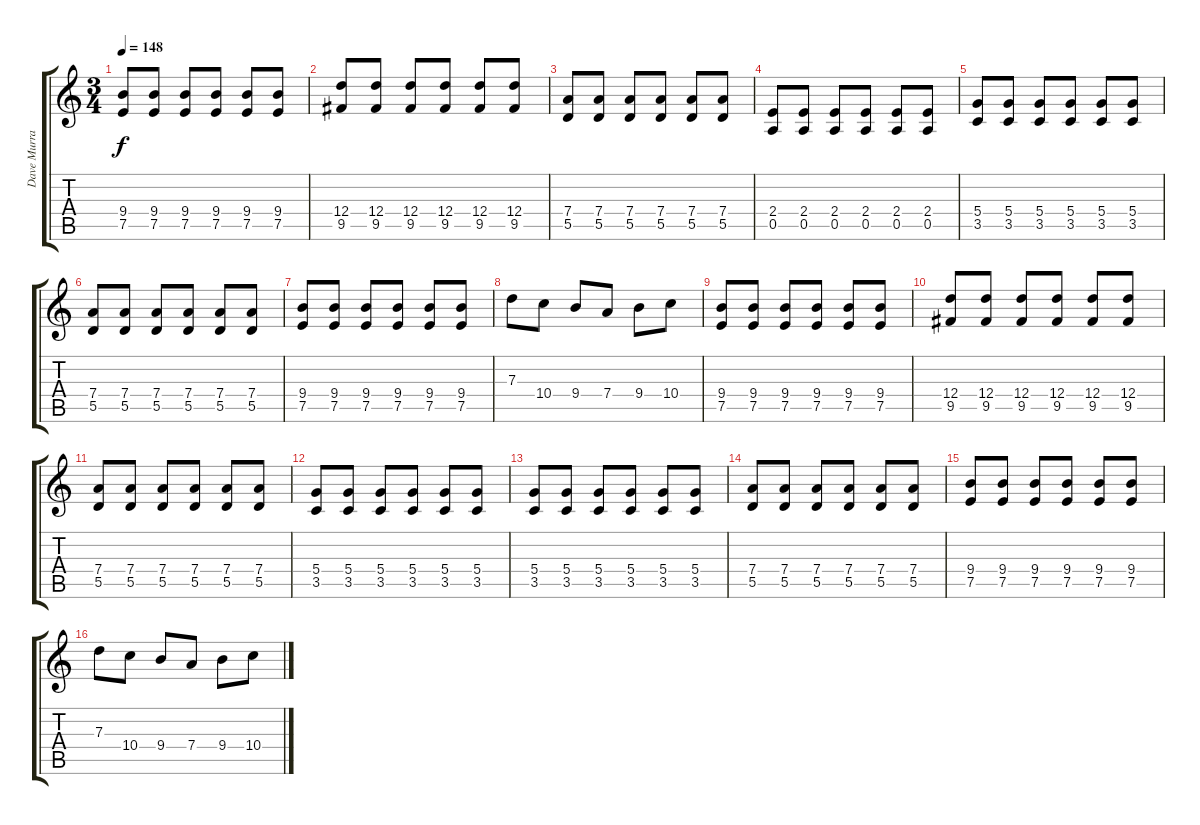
\track ("Dave Murray" "Dave Murra") {instrument distortionguitar}
\staff {score tabs}
\tuning (E4 B3 G3 D3 A2 E2) {hide}
\ts (3 4)
\tempo 148
\clef g2
\ks c
(9.4 7.5).8{dy f} (9.4 7.5).8 (9.4 7.5).8 (9.4 7.5).8 (9.4 7.5).8 (9.4 7.5).8 |
(12.4 9.5).8 (12.4 9.5).8 (12.4 9.5).8 (12.4 9.5).8 (12.4 9.5).8 (12.4 9.5).8 |
(7.4 5.5).8 (7.4 5.5).8 (7.4 5.5).8 (7.4 5.5).8 (7.4 5.5).8 (7.4 5.5).8 |
(2.4 0.5).8 (2.4 0.5).8 (2.4 0.5).8 (2.4 0.5).8 (2.4 0.5).8 (2.4 0.5).8 |
(5.4 3.5).8 (5.4 3.5).8 (5.4 3.5).8 (5.4 3.5).8 (5.4 3.5).8 (5.4 3.5).8 |
(7.4 5.5).8 (7.4 5.5).8 (7.4 5.5).8 (7.4 5.5).8 (7.4 5.5).8 (7.4 5.5).8 |
(9.4 7.5).8 (9.4 7.5).8 (9.4 7.5).8 (9.4 7.5).8 (9.4 7.5).8 (9.4 7.5).8 |
7.3.8 10.4.8 9.4.8 7.4.8 9.4.8 10.4.8 |
(9.4 7.5).8 (9.4 7.5).8 (9.4 7.5).8 (9.4 7.5).8 (9.4 7.5).8 (9.4 7.5).8 |
(12.4 9.5).8 (12.4 9.5).8 (12.4 9.5).8 (12.4 9.5).8 (12.4 9.5).8 (12.4 9.5).8 |
(7.4 5.5).8 (7.4 5.5).8 (7.4 5.5).8 (7.4 5.5).8 (7.4 5.5).8 (7.4 5.5).8 |
(5.4 3.5).8 (5.4 3.5).8 (5.4 3.5).8 (5.4 3.5).8 (5.4 3.5).8 (5.4 3.5).8 |
(5.4 3.5).8 (5.4 3.5).8 (5.4 3.5).8 (5.4 3.5).8 (5.4 3.5).8 (5.4 3.5).8 |
(7.4 5.5).8 (7.4 5.5).8 (7.4 5.5).8 (7.4 5.5).8 (7.4 5.5).8 (7.4 5.5).8 |
(9.4 7.5).8 (9.4 7.5).8 (9.4 7.5).8 (9.4 7.5).8 (9.4 7.5).8 (9.4 7.5).8 |
7.3.8 10.4.8 9.4.8 7.4.8 9.4.8 10.4.8
